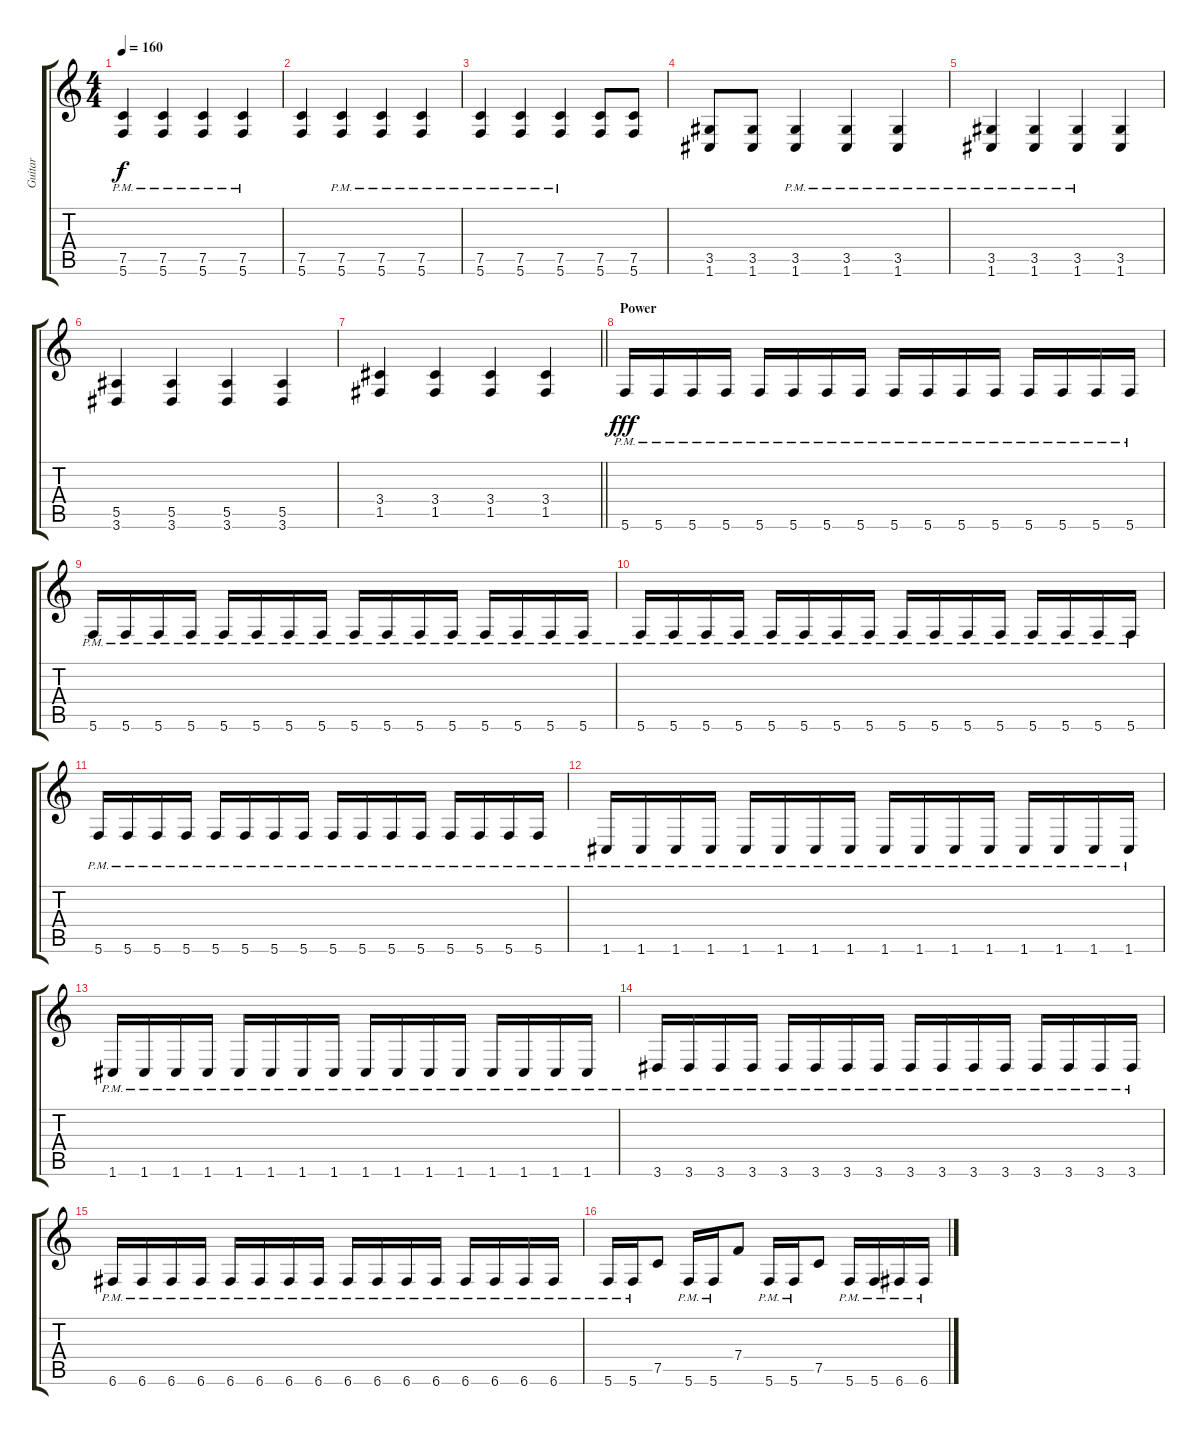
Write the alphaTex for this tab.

\track ("Guitar" "Guitar") {instrument distortionguitar}
\staff {score tabs}
\tuning (C4 G3 Eb3 Bb2 F2 C2) {hide}
\ts (4 4)
\tempo 160
\clef g2
\ks c
(7.5{pm} 5.6{pm}).4{dy f} (7.5{pm} 5.6{pm}).4 (7.5{pm} 5.6{pm}).4 (7.5{pm} 5.6{pm}).4 |
(7.5 5.6).4 (7.5{pm} 5.6{pm}).4 (7.5{pm} 5.6{pm}).4 (7.5{pm} 5.6{pm}).4 |
(7.5{pm} 5.6{pm}).4 (7.5{pm} 5.6{pm}).4 (7.5{pm} 5.6{pm}).4 (7.5 5.6).8 (7.5 5.6).8 |
(3.5 1.6).8 (3.5 1.6).8 (3.5{pm} 1.6{pm}).4 (3.5{pm} 1.6{pm}).4 (3.5{pm} 1.6{pm}).4 |
(3.5{pm} 1.6{pm}).4 (3.5{pm} 1.6{pm}).4 (3.5{pm} 1.6{pm}).4 (3.5 1.6).4 |
(5.5 3.6).4 (5.5 3.6).4 (5.5 3.6).4 (5.5 3.6).4 |
\barLineRight lightlight
(3.4 1.5).4 (3.4 1.5).4 (3.4 1.5).4 (3.4 1.5).4 |
\section ("" "Power")
5.6{pm}.16{dy fff} 5.6{pm}.16 5.6{pm}.16 5.6{pm}.16 5.6{pm}.16 5.6{pm}.16 5.6{pm}.16 5.6{pm}.16 5.6{pm}.16 5.6{pm}.16 5.6{pm}.16 5.6{pm}.16 5.6{pm}.16 5.6{pm}.16 5.6{pm}.16 5.6{pm}.16 |
5.6{pm}.16 5.6{pm}.16 5.6{pm}.16 5.6{pm}.16 5.6{pm}.16 5.6{pm}.16 5.6{pm}.16 5.6{pm}.16 5.6{pm}.16 5.6{pm}.16 5.6{pm}.16 5.6{pm}.16 5.6{pm}.16 5.6{pm}.16 5.6{pm}.16 5.6{pm}.16 |
5.6{pm}.16 5.6{pm}.16 5.6{pm}.16 5.6{pm}.16 5.6{pm}.16 5.6{pm}.16 5.6{pm}.16 5.6{pm}.16 5.6{pm}.16 5.6{pm}.16 5.6{pm}.16 5.6{pm}.16 5.6{pm}.16 5.6{pm}.16 5.6{pm}.16 5.6{pm}.16 |
5.6{pm}.16 5.6{pm}.16 5.6{pm}.16 5.6{pm}.16 5.6{pm}.16 5.6{pm}.16 5.6{pm}.16 5.6{pm}.16 5.6{pm}.16 5.6{pm}.16 5.6{pm}.16 5.6{pm}.16 5.6{pm}.16 5.6{pm}.16 5.6{pm}.16 5.6{pm}.16 |
1.6{pm}.16 1.6{pm}.16 1.6{pm}.16 1.6{pm}.16 1.6{pm}.16 1.6{pm}.16 1.6{pm}.16 1.6{pm}.16 1.6{pm}.16 1.6{pm}.16 1.6{pm}.16 1.6{pm}.16 1.6{pm}.16 1.6{pm}.16 1.6{pm}.16 1.6{pm}.16 |
1.6{pm}.16 1.6{pm}.16 1.6{pm}.16 1.6{pm}.16 1.6{pm}.16 1.6{pm}.16 1.6{pm}.16 1.6{pm}.16 1.6{pm}.16 1.6{pm}.16 1.6{pm}.16 1.6{pm}.16 1.6{pm}.16 1.6{pm}.16 1.6{pm}.16 1.6{pm}.16 |
3.6{pm}.16 3.6{pm}.16 3.6{pm}.16 3.6{pm}.16 3.6{pm}.16 3.6{pm}.16 3.6{pm}.16 3.6{pm}.16 3.6{pm}.16 3.6{pm}.16 3.6{pm}.16 3.6{pm}.16 3.6{pm}.16 3.6{pm}.16 3.6{pm}.16 3.6{pm}.16 |
6.6{pm}.16 6.6{pm}.16 6.6{pm}.16 6.6{pm}.16 6.6{pm}.16 6.6{pm}.16 6.6{pm}.16 6.6{pm}.16 6.6{pm}.16 6.6{pm}.16 6.6{pm}.16 6.6{pm}.16 6.6{pm}.16 6.6{pm}.16 6.6{pm}.16 6.6{pm}.16 |
5.6{pm}.16 5.6{pm}.16 7.5.8 5.6{pm}.16 5.6{pm}.16 7.4.8 5.6{pm}.16 5.6{pm}.16 7.5.8 5.6{pm}.16 5.6{pm}.16 6.6{pm}.16 6.6{pm}.16
